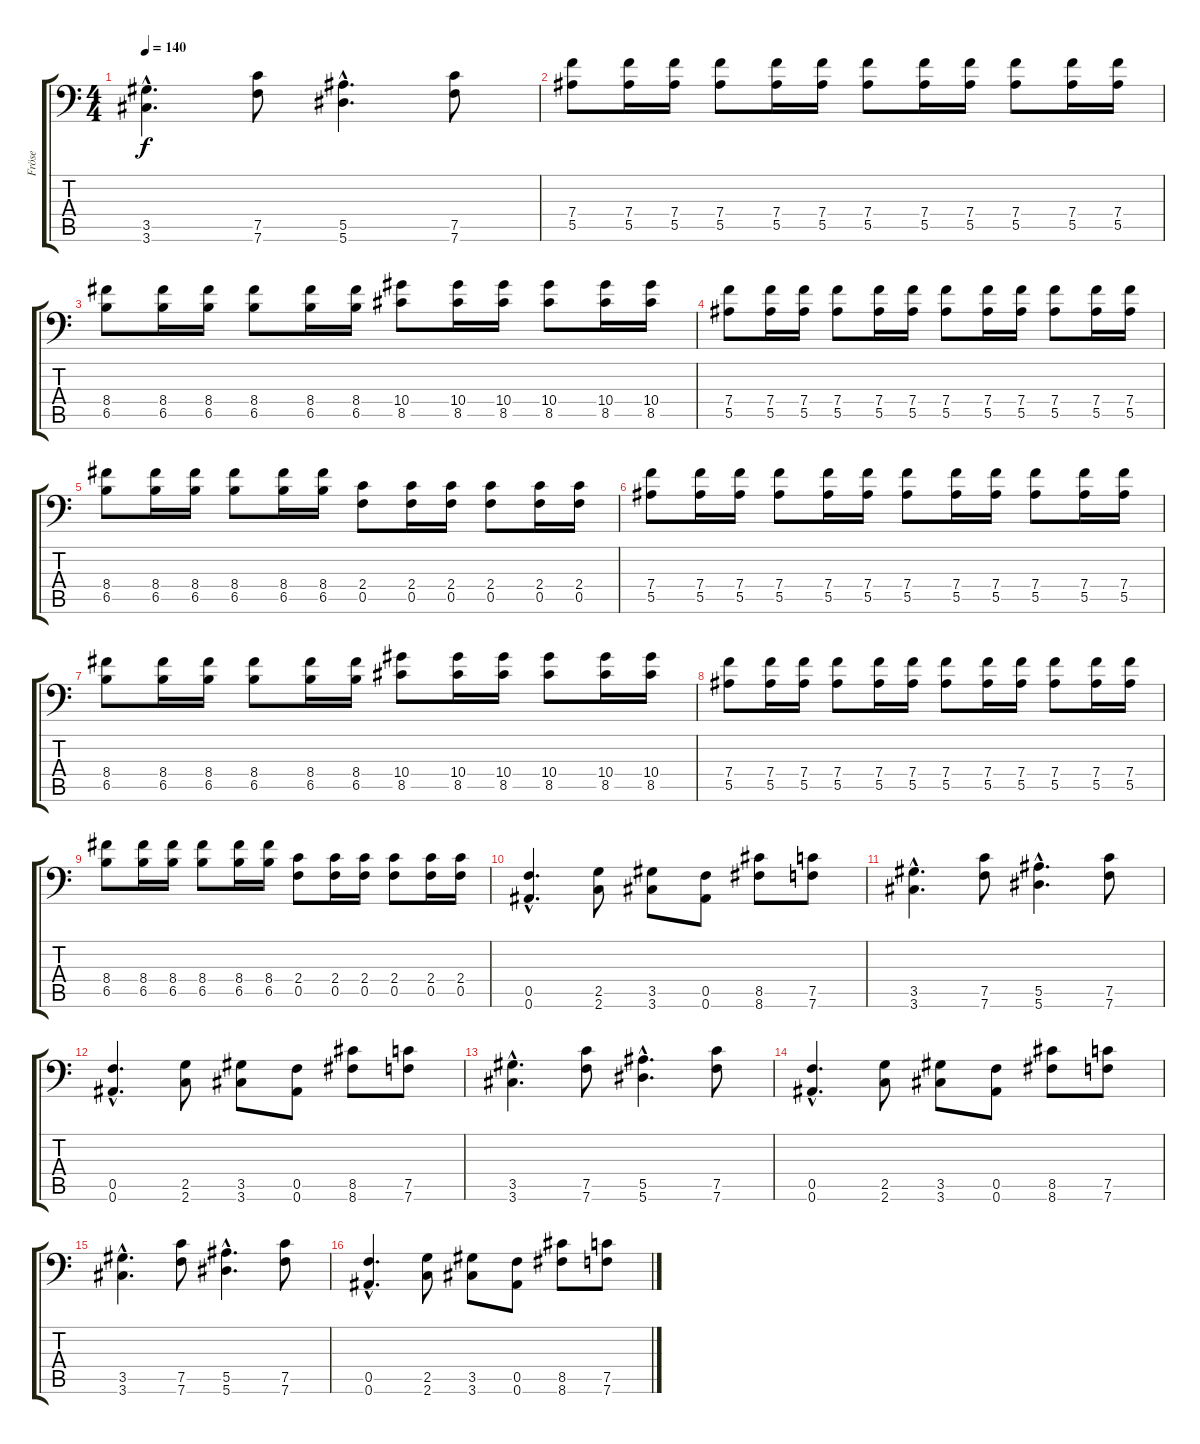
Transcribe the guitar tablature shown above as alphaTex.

\track ("Fröse" "Fröse") {instrument distortionguitar}
\staff {score tabs}
\tuning (C4 G3 Eb3 Bb2 F2 Bb1) {hide}
\ts (4 4)
\tempo 140
\clef f4
\ks c
(3.5{hac} 3.6{hac}).4{d dy f} (7.5 7.6).8 (5.5{hac} 5.6{hac}).4{d} (7.5 7.6).8 |
(7.4 5.5).8 (7.4 5.5).16 (7.4 5.5).16 (7.4 5.5).8 (7.4 5.5).16 (7.4 5.5).16 (7.4 5.5).8 (7.4 5.5).16 (7.4 5.5).16 (7.4 5.5).8 (7.4 5.5).16 (7.4 5.5).16 |
(8.4 6.5).8 (8.4 6.5).16 (8.4 6.5).16 (8.4 6.5).8 (8.4 6.5).16 (8.4 6.5).16 (10.4 8.5).8 (10.4 8.5).16 (10.4 8.5).16 (10.4 8.5).8 (10.4 8.5).16 (10.4 8.5).16 |
(7.4 5.5).8 (7.4 5.5).16 (7.4 5.5).16 (7.4 5.5).8 (7.4 5.5).16 (7.4 5.5).16 (7.4 5.5).8 (7.4 5.5).16 (7.4 5.5).16 (7.4 5.5).8 (7.4 5.5).16 (7.4 5.5).16 |
(8.4 6.5).8 (8.4 6.5).16 (8.4 6.5).16 (8.4 6.5).8 (8.4 6.5).16 (8.4 6.5).16 (2.4 0.5).8 (2.4 0.5).16 (2.4 0.5).16 (2.4 0.5).8 (2.4 0.5).16 (2.4 0.5).16 |
(7.4 5.5).8 (7.4 5.5).16 (7.4 5.5).16 (7.4 5.5).8 (7.4 5.5).16 (7.4 5.5).16 (7.4 5.5).8 (7.4 5.5).16 (7.4 5.5).16 (7.4 5.5).8 (7.4 5.5).16 (7.4 5.5).16 |
(8.4 6.5).8 (8.4 6.5).16 (8.4 6.5).16 (8.4 6.5).8 (8.4 6.5).16 (8.4 6.5).16 (10.4 8.5).8 (10.4 8.5).16 (10.4 8.5).16 (10.4 8.5).8 (10.4 8.5).16 (10.4 8.5).16 |
(7.4 5.5).8 (7.4 5.5).16 (7.4 5.5).16 (7.4 5.5).8 (7.4 5.5).16 (7.4 5.5).16 (7.4 5.5).8 (7.4 5.5).16 (7.4 5.5).16 (7.4 5.5).8 (7.4 5.5).16 (7.4 5.5).16 |
(8.4 6.5).8 (8.4 6.5).16 (8.4 6.5).16 (8.4 6.5).8 (8.4 6.5).16 (8.4 6.5).16 (2.4 0.5).8 (2.4 0.5).16 (2.4 0.5).16 (2.4 0.5).8 (2.4 0.5).16 (2.4 0.5).16 |
(0.5{hac} 0.6{hac}).4{d} (2.5 2.6).8 (3.5 3.6).8 (0.5 0.6).8 (8.5 8.6).8 (7.5 7.6).8 |
(3.5{hac} 3.6{hac}).4{d} (7.5 7.6).8 (5.5{hac} 5.6{hac}).4{d} (7.5 7.6).8 |
(0.5{hac} 0.6{hac}).4{d} (2.5 2.6).8 (3.5 3.6).8 (0.5 0.6).8 (8.5 8.6).8 (7.5 7.6).8 |
(3.5{hac} 3.6{hac}).4{d} (7.5 7.6).8 (5.5{hac} 5.6{hac}).4{d} (7.5 7.6).8 |
(0.5{hac} 0.6{hac}).4{d} (2.5 2.6).8 (3.5 3.6).8 (0.5 0.6).8 (8.5 8.6).8 (7.5 7.6).8 |
(3.5{hac} 3.6{hac}).4{d} (7.5 7.6).8 (5.5{hac} 5.6{hac}).4{d} (7.5 7.6).8 |
(0.5{hac} 0.6{hac}).4{d} (2.5 2.6).8 (3.5 3.6).8 (0.5 0.6).8 (8.5 8.6).8 (7.5 7.6).8
